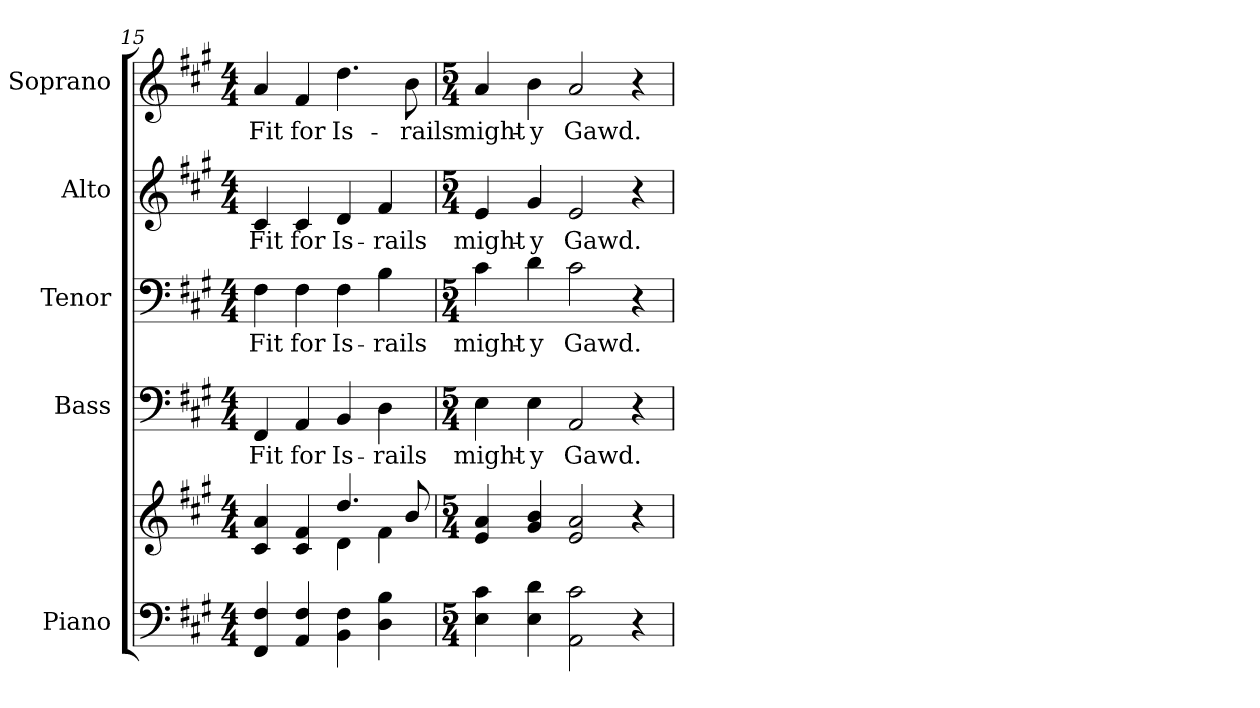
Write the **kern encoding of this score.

**kern	**kern	**kern	**text	**kern	**text	**kern	**text	**kern	**text
*part5	*part5	*part4	*part4	*part3	*part3	*part2	*part2	*part1	*part1
*staff6	*staff5	*staff4	*staff4	*staff3	*staff3	*staff2	*staff2	*staff1	*staff1
*I"Piano	*	*I"Bass	*	*I"Tenor	*	*I"Alto	*	*I"Soprano	*
*I'Pno.	*	*I'B.	*	*I'T.	*	*I'A.	*	*I'S.	*
!!LO:PB:g=z
*clefF4	*clefG2	*clefF4	*	*clefF4	*	*clefG2	*	*clefG2	*
*k[f#c#g#]	*k[f#c#g#]	*k[f#c#g#]	*	*k[f#c#g#]	*	*k[f#c#g#]	*	*k[f#c#g#]	*
*A:	*A:	*A:	*	*A:	*	*A:	*	*A:	*
*M4/4	*M4/4	*M4/4	*	*M4/4	*	*M4/4	*	*M4/4	*
=15	=15	=15	=15	=15	=15	=15	=15	=15	=15
*	*^	*	*	*	*	*	*	*	*
!	!	!	!	!LO:LY:b:color=#000000	!	!	!	!	!	!
!	!	!	!	!	!	!LO:LY:b:color=#000000	!	!	!	!
!	!	!	!	!	!	!	!	!LO:LY:b:color=#000000	!	!
!	!	!	!	!	!	!	!	!	!	!LO:LY:b:color=#000000
4FF#i/ 4F#i	4c#i/ 4ai	2ryy	4FF#i/	Fit	4F#i\	Fit	4c#i/	Fit	4ai/	Fit
!	!	!	!	!LO:LY:b:color=#000000	!	!	!	!	!	!
!	!	!	!	!	!	!LO:LY:b:color=#000000	!	!	!	!
!	!	!	!	!	!	!	!	!LO:LY:b:color=#000000	!	!
!	!	!	!	!	!	!	!	!	!	!LO:LY:b:color=#000000
4AAi/ 4F#i	4c#i/ 4f#i	.	4AAi/	for	4F#i\	for	4c#i/	for	4f#i/	for
!	!	!	!	!LO:LY:b:color=#000000	!	!	!	!	!	!
!	!	!	!	!	!	!LO:LY:b:color=#000000	!	!	!	!
!	!	!	!	!	!	!	!	!LO:LY:b:color=#000000	!	!
!	!	!	!	!	!	!	!	!	!	!LO:LY:b:color=#000000
4BBi\ 4F#i	4.ddi/	4di\	4BBi/	Is-	4F#i\	Is-	4di/	Is-	4.ddi\	Is-
!	!	!	!	!LO:LY:b:color=#000000	!	!	!	!	!	!
!	!	!	!	!	!	!LO:LY:b:color=#000000	!	!	!	!
!	!	!	!	!	!	!	!	!LO:LY:b:color=#000000	!	!
4Di\ 4Bi	.	4f#i\	4Di\	-rails	4Bi\	-rails	4f#i/	-rails	.	.
!	!	!	!	!	!	!	!	!	!	!LO:LY:b:color=#000000
.	8bi/	.	.	.	.	.	.	.	8bi\	-rails
*	*v	*v	*	*	*	*	*	*	*	*
=16	=16	=16	=16	=16	=16	=16	=16	=16	=16
*M5/4	*M5/4	*M5/4	*	*M5/4	*	*M5/4	*	*M5/4	*
!	!	!	!LO:LY:b:color=#000000	!	!	!	!	!	!
!	!	!	!	!	!LO:LY:b:color=#000000	!	!	!	!
!	!	!	!	!	!	!	!LO:LY:b:color=#000000	!	!
!	!	!	!	!	!	!	!	!	!LO:LY:b:color=#000000
4Ei\ 4c#i	4ei/ 4ai	4Ei\	might-	4c#i\	might-	4ei/	might-	4ai/	might-
!	!	!	!LO:LY:b:color=#000000	!	!	!	!	!	!
!	!	!	!	!	!LO:LY:b:color=#000000	!	!	!	!
!	!	!	!	!	!	!	!LO:LY:b:color=#000000	!	!
!	!	!	!	!	!	!	!	!	!LO:LY:b:color=#000000
4Ei\ 4di	4g#i/ 4bi	4Ei\	-y	4di\	-y	4g#i/	-y	4bi\	-y
!	!	!	!LO:LY:b:color=#000000	!	!	!	!	!	!
!	!	!	!	!	!LO:LY:b:color=#000000	!	!	!	!
!	!	!	!	!	!	!	!LO:LY:b:color=#000000	!	!
!	!	!	!	!	!	!	!	!	!LO:LY:b:color=#000000
2AAi\ 2c#i	2ei/ 2ai	2AAi/	Gawd.	2c#i\	Gawd.	2ei/	Gawd.	2ai/	Gawd.
4r	4r	4r	.	4r	.	4r	.	4r	.
=	=	=	=	=	=	=	=	=	=
*-	*-	*-	*-	*-	*-	*-	*-	*-	*-
